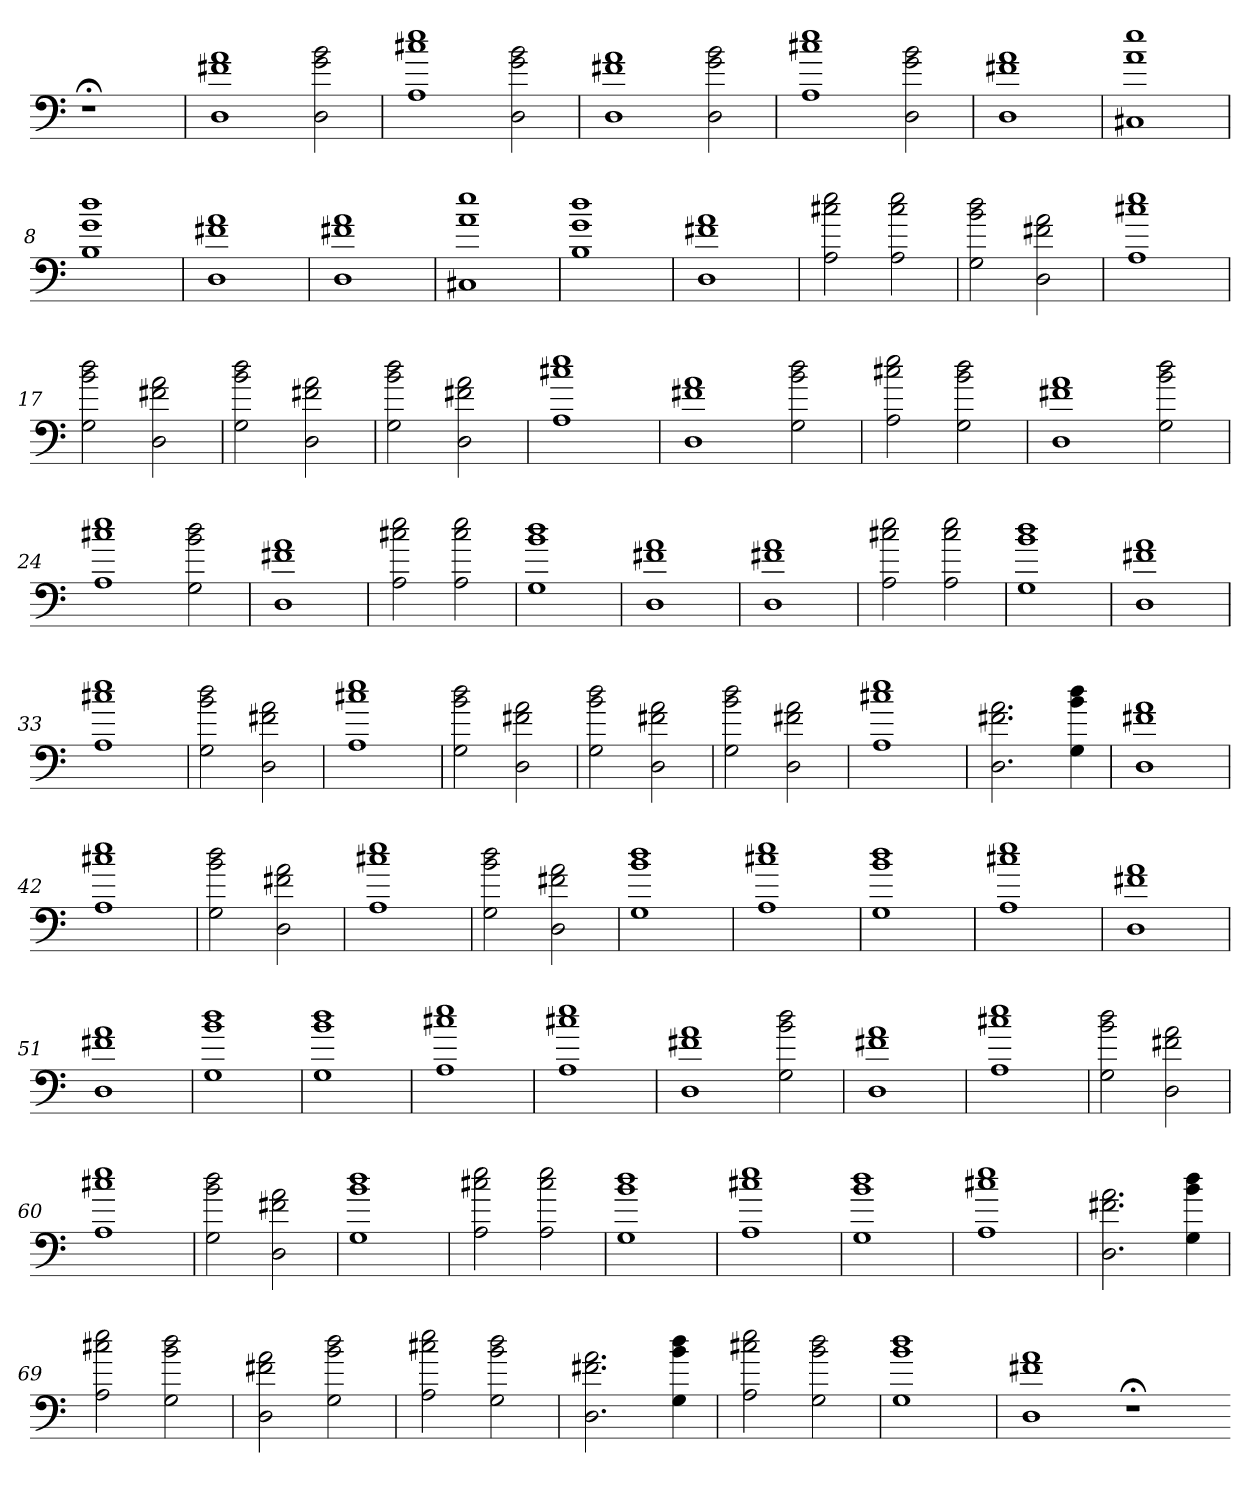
**kern
*part1
*staff1
=
1r;<
=1
1r;<
=2
1D 1f#X 1a
2D 2g 2b
=3
1A 1cc#X 1ee
2D 2g 2b
=4
1D 1f#X 1a
2D 2g 2b
=5
1A 1cc#X 1ee
2D 2g 2b
=6
1D 1f#X 1a
=7
1C#X 1a 1ee
=8
1B 1g 1dd
=9
1D 1f#X 1a
=10
1D 1f#X 1a
=11
1C#X 1a 1ee
=12
1B 1g 1dd
=13
1D 1f#X 1a
=14
2A 2cc#X 2ee
2A 2cc# 2ee
=15
2G 2b 2dd
2D 2f#X 2a
=16
1A 1cc#X 1ee
=17
2G 2b 2dd
2D 2f#X 2a
=18
2G 2b 2dd
2D 2f#X 2a
=19
2G 2b 2dd
2D 2f#X 2a
=20
1A 1cc#X 1ee
=21
1D 1f#X 1a
2G 2b 2dd
=22
2A 2cc#X 2ee
2G 2b 2dd
=23
1D 1f#X 1a
2G 2b 2dd
=24
1A 1cc#X 1ee
2G 2b 2dd
=25
1D 1f#X 1a
=26
2A 2cc#X 2ee
2A 2cc# 2ee
=27
1G 1b 1dd
=28
1D 1f#X 1a
=29
1D 1f#X 1a
=30
2A 2cc#X 2ee
2A 2cc# 2ee
=31
1G 1b 1dd
=32
1D 1f#X 1a
=33
1A 1cc#X 1ee
=34
2G 2b 2dd
2D 2f#X 2a
=35
1A 1cc#X 1ee
=36
2G 2b 2dd
2D 2f#X 2a
=37
2G 2b 2dd
2D 2f#X 2a
=38
2G 2b 2dd
2D 2f#X 2a
=39
1A 1cc#X 1ee
=40
2.D 2.f#X 2.a
4G 4b 4dd
=41
1D 1f#X 1a
=42
1A 1cc#X 1ee
=43
2G 2b 2dd
2D 2f#X 2a
=44
1A 1cc#X 1ee
=45
2G 2b 2dd
2D 2f#X 2a
=46
1G 1b 1dd
=47
1A 1cc#X 1ee
=48
1G 1b 1dd
=49
1A 1cc#X 1ee
=50
1D 1f#X 1a
=51
1D 1f#X 1a
=52
1G 1b 1dd
=53
1G 1b 1dd
=54
1A 1cc#X 1ee
=55
1A 1cc#X 1ee
=56
1D 1f#X 1a
2G 2b 2dd
=57
1D 1f#X 1a
=58
1A 1cc#X 1ee
=59
2G 2b 2dd
2D 2f#X 2a
=60
1A 1cc#X 1ee
=61
2G 2b 2dd
2D 2f#X 2a
=62
1G 1b 1dd
=63
2A 2cc#X 2ee
2A 2cc# 2ee
=64
1G 1b 1dd
=65
1A 1cc#X 1ee
=66
1G 1b 1dd
=67
1A 1cc#X 1ee
=68
2.D 2.f#X 2.a
4G 4b 4dd
=69
2A 2cc#X 2ee
2G 2b 2dd
=70
2D 2f#X 2a
2G 2b 2dd
=71
2A 2cc#X 2ee
2G 2b 2dd
=72
2.D 2.f#X 2.a
4G 4b 4dd
=73
2A 2cc#X 2ee
2G 2b 2dd
=74
1G 1b 1dd
=74
1D 1f#X 1a
1r;<
=-
*-
